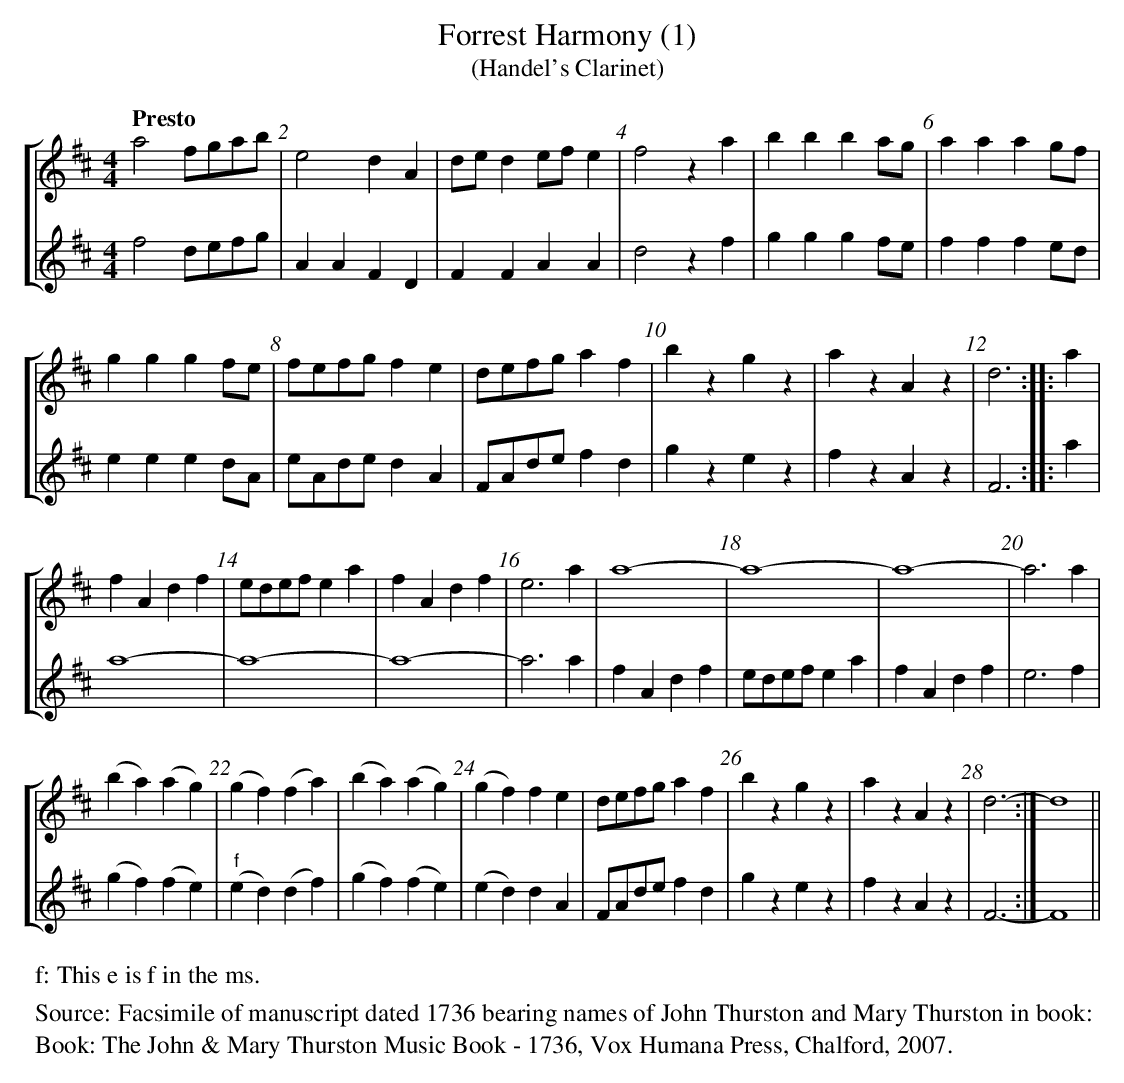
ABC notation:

X:1
T:Forrest Harmony (1)
T:(Handel's Clarinet)
%%staves [1 2]
Q:"Presto"
M:4/4
L:1/8
K:D
V:1
a4 fgab | e4 d2 A2 | de d2 ef e2 | f4z2 a2 |\
b2 b2 b2 ag | a2 a2 a2 gf |
V:2
f4 defg | A2A2 F2D2| F2F2 A2A2| d4z2f2 |\
g2 g2 g2 fe | f2 f2 f2 ed |
V:1
g2 g2 g2 fe | fefg f2 e2 |\
defg a2 f2 | b2 z2 g2 z2 | a2 z2 A2 z2 | d6 :: a2 |
V:2
e2 e2 e2 dA |eAde d2 A2 |\
FAde f2 d2 | g2 z2 e2 z2 |f2 z2 A2 z2 | F6 :: a2 |
V:1
f2 A2 d2 f2 | edef e2 a2 | f2 A2 d2 f2 |e6 a2 |\
a8- | a8- | a8- | a6 a2 |
V:2
a8- | a8- | a8- | a6 a2 |\
f2 A2 d2 f2 | edef e2 a2 | f2 A2 d2 f2 | e6 f2 |
V:1
(b2a2)(a2g2) |(g2f2)(f2a2) | (b2a2)(a2g2)| (g2f2)f2e2 |\
defg a2 f2 | b2 z2 g2 z2 | a2 z2 A2 z2 | d6- :|d8||
V:2
(g2f2)(f2e2) |("^f"e2d2)(d2f2) | (g2f2) (f2e2)| (e2d2)d2A2 |\
FAde f2 d2 | g2 z2 e2 z2 | f2 z2 A2 z2 | F6- :|F8||
